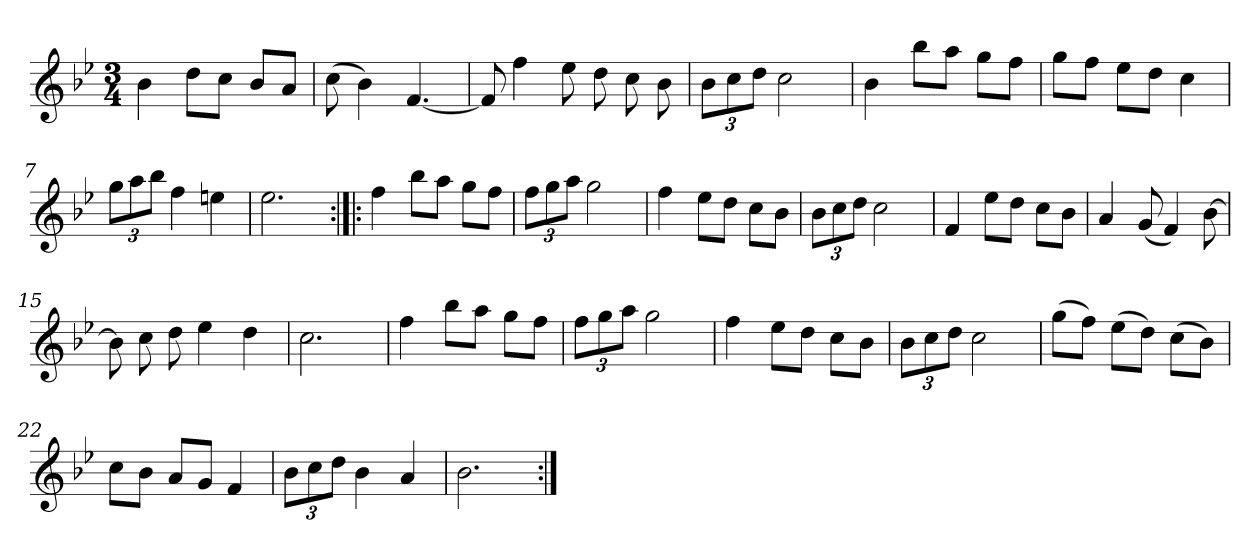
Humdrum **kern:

**kern
*part1
*staff1
*clefG2
*k[b-e-]
*B-:
*M3/4
*MM120
=1
4b-
8dd\L
8cc\J
8b-/L
8a/J
=2
(8cc
4b-)
[4.f
=3
8f]
4ff
8ee-
8dd
8cc
8b-
=4
12b-\L
12cc\
12dd\J
2cc
=5
4b-
8bb-\L
8aa\J
8gg\L
8ff\J
=6
8gg\L
8ff\J
8ee-\L
8dd\J
4cc
=7
12gg\L
12aa\
12bb-\J
4ff
4een
=8
2.ee-
=9:|!|:
4ff
8bb-\L
8aa\J
8gg\L
8ff\J
=10
12ff\L
12gg\
12aa\J
2gg
=11
4ff
8ee-\L
8dd\J
8cc\L
8b-\J
=12
12b-\L
12cc\
12dd\J
2cc
=13
4f
8ee-\L
8dd\J
8cc\L
8b-\J
=14
4a
(8g
4f)
[8b-
=15
8b-]
8cc
8dd
4ee-
4dd
=16
2.cc
=17
4ff
8bb-\L
8aa\J
8gg\L
8ff\J
=18
12ff\L
12gg\
12aa\J
2gg
=19
4ff
8ee-\L
8dd\J
8cc\L
8b-\J
=20
12b-\L
12cc\
12dd\J
2cc
=21
(8gg\L
8ff\J)
(8ee-\L
8dd\J)
(8cc\L
8b-\J)
=22
8cc\L
8b-\J
8a/L
8g/J
4f
=23
12b-\L
12cc\
12dd\J
4b-
4a
=24
2.b-
=:|!
*-
